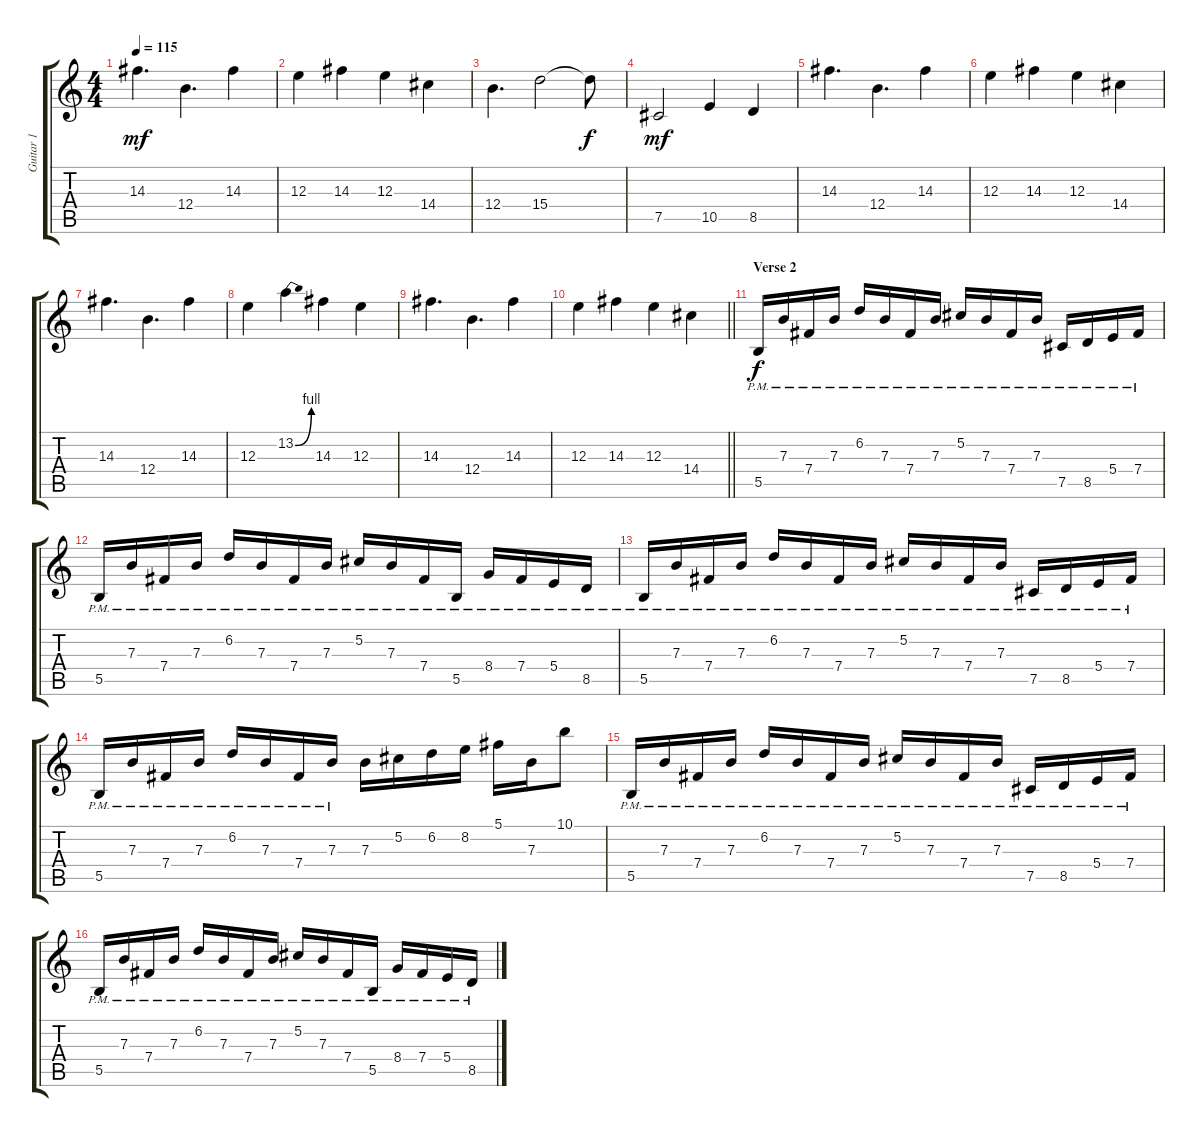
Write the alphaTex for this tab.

\track ("Guitar 1" "Guitar 1") {instrument distortionguitar}
\staff {score tabs}
\tuning (Db4 Ab3 E3 B2 Gb2 B1) {hide}
\ts (4 4)
\tempo 115
\clef g2
\ks c
14.3.4{d dy mf} 12.4.4{d} 14.3.4 |
12.3.4 14.3.4 12.3.4 14.4.4 |
12.4.4{d} 15.4.2 15.4{t}.8{dy f} |
7.5.2{dy mf} 10.5.4 8.5.4 |
14.3.4{d} 12.4.4{d} 14.3.4 |
12.3.4 14.3.4 12.3.4 14.4.4 |
14.3.4{d} 12.4.4{d} 14.3.4 |
12.3.4 13.2{be (bend 0 0 60 4)}.4 14.3.4 12.3.4 |
14.3.4{d} 12.4.4{d} 14.3.4 |
\barLineRight lightlight
12.3.4 14.3.4 12.3.4 14.4.4 |
\section ("" "Verse 2")
5.5{pm}.16{dy f} 7.3{pm}.16 7.4{pm}.16 7.3{pm}.16 6.2{pm}.16 7.3{pm}.16 7.4{pm}.16 7.3{pm}.16 5.2{pm}.16 7.3{pm}.16 7.4{pm}.16 7.3{pm}.16 7.5{pm}.16 8.5{pm}.16 5.4{pm}.16 7.4{pm}.16 |
5.5{pm}.16 7.3{pm}.16 7.4{pm}.16 7.3{pm}.16 6.2{pm}.16 7.3{pm}.16 7.4{pm}.16 7.3{pm}.16 5.2{pm}.16 7.3{pm}.16 7.4{pm}.16 5.5{pm}.16 8.4{pm}.16 7.4{pm}.16 5.4{pm}.16 8.5{pm}.16 |
5.5{pm}.16 7.3{pm}.16 7.4{pm}.16 7.3{pm}.16 6.2{pm}.16 7.3{pm}.16 7.4{pm}.16 7.3{pm}.16 5.2{pm}.16 7.3{pm}.16 7.4{pm}.16 7.3{pm}.16 7.5{pm}.16 8.5{pm}.16 5.4{pm}.16 7.4{pm}.16 |
5.5{pm}.16 7.3{pm}.16 7.4{pm}.16 7.3{pm}.16 6.2{pm}.16 7.3{pm}.16 7.4{pm}.16 7.3{pm}.16 7.3.16 5.2.16 6.2.16 8.2.16 5.1.16 7.3.16 10.1.8 |
5.5{pm}.16 7.3{pm}.16 7.4{pm}.16 7.3{pm}.16 6.2{pm}.16 7.3{pm}.16 7.4{pm}.16 7.3{pm}.16 5.2{pm}.16 7.3{pm}.16 7.4{pm}.16 7.3{pm}.16 7.5{pm}.16 8.5{pm}.16 5.4{pm}.16 7.4{pm}.16 |
5.5{pm}.16 7.3{pm}.16 7.4{pm}.16 7.3{pm}.16 6.2{pm}.16 7.3{pm}.16 7.4{pm}.16 7.3{pm}.16 5.2{pm}.16 7.3{pm}.16 7.4{pm}.16 5.5{pm}.16 8.4{pm}.16 7.4{pm}.16 5.4{pm}.16 8.5{pm}.16
